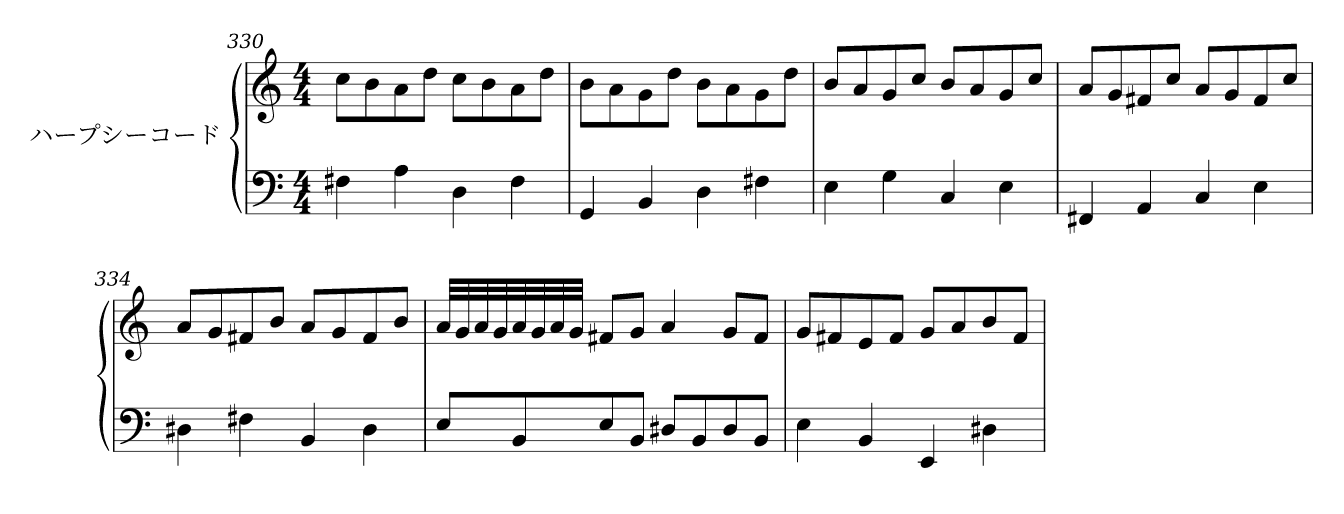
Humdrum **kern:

**kern	**kern
*part1	*part1
*staff2	*staff1
*I"ハープシーコード	*
*clefF4	*clefG2
*k[]	*k[]
*M4/4	*M4/4
=330	=330
4F#X\	8cc\L
.	8b\
4A\	8a\
.	8dd\J
4D\	8cc\L
.	8b\
4F#\	8a\
.	8dd\J
=331	=331
4GG/	8b\L
.	8a\
4BB/	8g\
.	8dd\J
4D\	8b\L
.	8a\
4F#X\	8g\
.	8dd\J
=332	=332
4E\	8b/L
.	8a/
4G\	8g/
.	8cc/J
4C/	8b/L
.	8a/
4E\	8g/
.	8cc/J
=333	=333
4FF#X/	8a/L
.	8g/
4AA/	8f#X/
.	8cc/J
4C/	8a/L
.	8g/
4E\	8f#/
.	8cc/J
!!LO:LB:g=z
=334	=334
4D#X\	8a/L
.	8g/
4F#X\	8f#X/
.	8b/J
4BB/	8a/L
.	8g/
4D#\	8f#/
.	8b/J
=335	=335
8E/L	32a/LLL
.	32g/
.	32a/
.	32g/
8BB/	32a/
.	32g/
.	32a/
.	32g/JJJ
8E/	8f#X/L
8BB/J	8g/J
8D#X/L	4a/
8BB/	.
8D#/	8g/L
8BB/J	8f#/J
=336	=336
4E\	8g/L
.	8f#X/
4BB/	8e/
.	8f#/J
4EE/	8g/L
.	8a/
4D#X\	8b/
.	8f#/J
=	=
*-	*-
